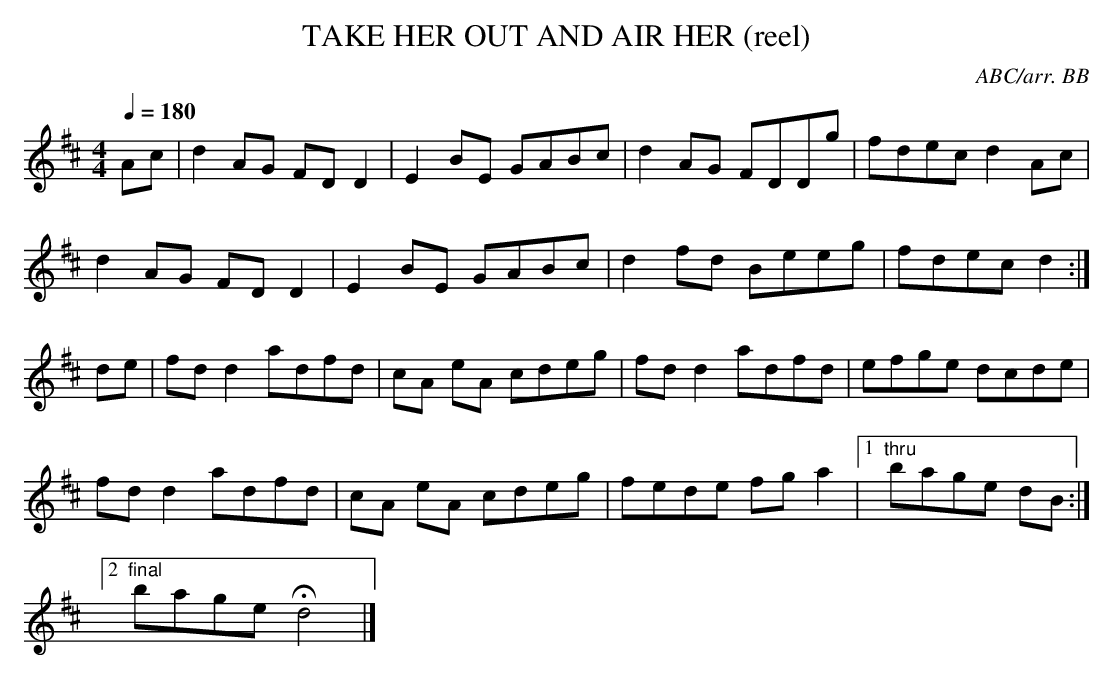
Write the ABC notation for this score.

X:1
T:TAKE HER OUT AND AIR HER (reel)
C:ABC/arr. BB
L:1/8
Q:1/4=180
M:4/4
K:D
Ac|d2AG FDD2|E2BE GABc|d2AG FDDg|fdec d2 Ac|
d2 AG FD D2|E2 BE GABc|d2 fd Beeg|fdec d2:|
de|fdd2 adfd|cA eA cdeg|fdd2 adfd|efge dcde|
fdd2 adfd|cA eA cdeg|fede fga2|1 "thru"bage dB:|
[2 "final"bage Hd4|]
